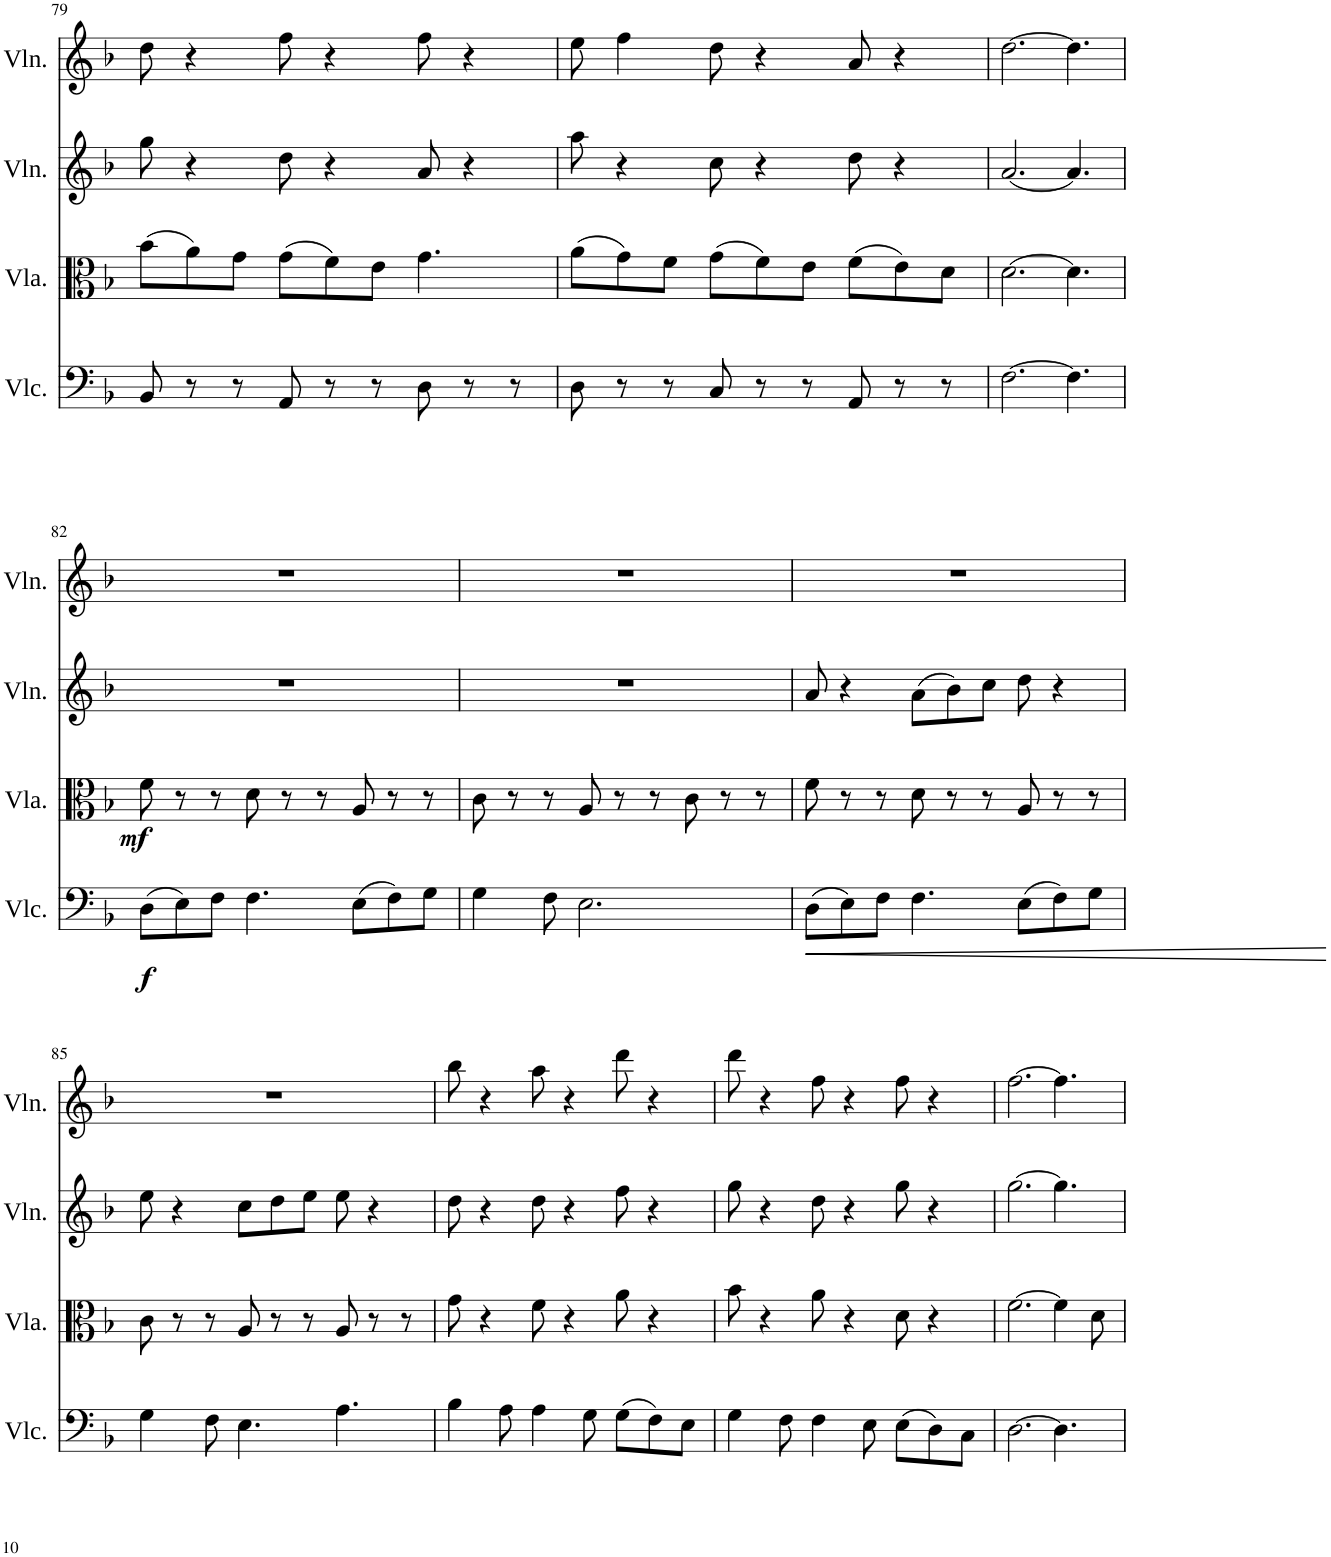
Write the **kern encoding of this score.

**kern	**dynam	**kern	**dynam	**kern	**kern
*part4	*part4	*part3	*part3	*part2	*part1
*staff4	*staff4	*staff3	*staff3	*staff2	*staff1
*I"Violoncello	*	*I"Viola	*	*I"Violin	*I"Violin
*I'Vlc.	*	*I'Vla.	*	*I'Vln.	*I'Vln.
!!LO:PB:g=z
*clefF4	*	*clefC3	*	*clefG2	*clefG2
*k[b-]	*	*k[b-]	*	*k[b-]	*k[b-]
*M9/8	*	*M9/8	*	*M9/8	*M9/8
=79	=79	=79	=79	=79	=79
8BB-/	.	(8b-\L	.	8gg\	8dd\
8r	.	8a\)	.	4r	4r
8r	.	8g\J	.	.	.
8AA/	.	(8g\L	.	8dd\	8ff\
8r	.	8f\)	.	4r	4r
8r	.	8e\J	.	.	.
8D\	.	4.g\	.	8a/	8ff\
8r	.	.	.	4r	4r
8r	.	.	.	.	.
=80	=80	=80	=80	=80	=80
8D\	.	(8a\L	.	8aa\	8ee\
8r	.	8g\)	.	4r	4ff\
8r	.	8f\J	.	.	.
8C/	.	(8g\L	.	8cc\	8dd\
8r	.	8f\)	.	4r	4r
8r	.	8e\J	.	.	.
8AA/	.	(8f\L	.	8dd\	8a/
8r	.	8e\)	.	4r	4r
8r	.	8d\J	.	.	.
=81	=81	=81	=81	=81	=81
[2.F\	.	[2.d\	.	[2.a/	[2.dd\
4.F\]	.	4.d\]	.	4.a/]	4.dd\]
!!LO:LB:g=z
=82	=82	=82	=82	=82	=82
!	!LO:DY:b	!	!LO:DY:b	!	!
(8D\L	f	8f\	mf	8%9r	8%9r
8E\)	.	8r	.	.	.
8F\J	.	8r	.	.	.
4.F\	.	8d\	.	.	.
.	.	8r	.	.	.
.	.	8r	.	.	.
(8E\L	.	8A/	.	.	.
8F\)	.	8r	.	.	.
8G\J	.	8r	.	.	.
=83	=83	=83	=83	=83	=83
4G\	.	8c\	.	8%9r	8%9r
.	.	8r	.	.	.
8F\	.	8r	.	.	.
2.E\	.	8A/	.	.	.
.	.	8r	.	.	.
.	.	8r	.	.	.
.	.	8c\	.	.	.
.	.	8r	.	.	.
.	.	8r	.	.	.
=84	=84	=84	=84	=84	=84
!	!LO:HP:b	!	!	!	!
(8D\L	<	8f\	.	8a/	8%9r
8E\)	.	8r	.	4r	.
8F\J	.	8r	.	.	.
4.F\	.	8d\	.	(8a\L	.
.	.	8r	.	8b-\)	.
.	.	8r	.	8cc\J	.
(8E\L	.	8A/	.	8dd\	.
8F\)	.	8r	.	4r	.
8G\J	.	8r	.	.	.
.	[	.	.	.	.
!!LO:LB:g=z
=85	=85	=85	=85	=85	=85
4G\	.	8c\	.	8ee\	8%9r
.	.	8r	.	4r	.
8F\	.	8r	.	.	.
4.E\	.	8A/	.	8cc\L	.
.	.	8r	.	8dd\	.
.	.	8r	.	8ee\J	.
4.A\	.	8A/	.	8ee\	.
.	.	8r	.	4r	.
.	.	8r	.	.	.
=86	=86	=86	=86	=86	=86
4B-\	.	8g\	.	8dd\	8bb-\
.	.	4r	.	4r	4r
8A\	.	.	.	.	.
4A\	.	8f\	.	8dd\	8aa\
.	.	4r	.	4r	4r
8G\	.	.	.	.	.
(8G\L	.	8a\	.	8ff\	8ddd\
8F\)	.	4r	.	4r	4r
8E\J	.	.	.	.	.
=87	=87	=87	=87	=87	=87
4G\	.	8b-\	.	8gg\	8ddd\
.	.	4r	.	4r	4r
8F\	.	.	.	.	.
4F\	.	8a\	.	8dd\	8ff\
.	.	4r	.	4r	4r
8E\	.	.	.	.	.
(8E\L	.	8d\	.	8gg\	8ff\
8D\)	.	4r	.	4r	4r
8C\J	.	.	.	.	.
=88	=88	=88	=88	=88	=88
[2.D\	.	[2.f\	.	[2.gg\	[2.ff\
4.D\]	.	4f\]	.	4.gg\]	4.ff\]
.	.	8d\	.	.	.
=	=	=	=	=	=
*-	*-	*-	*-	*-	*-
